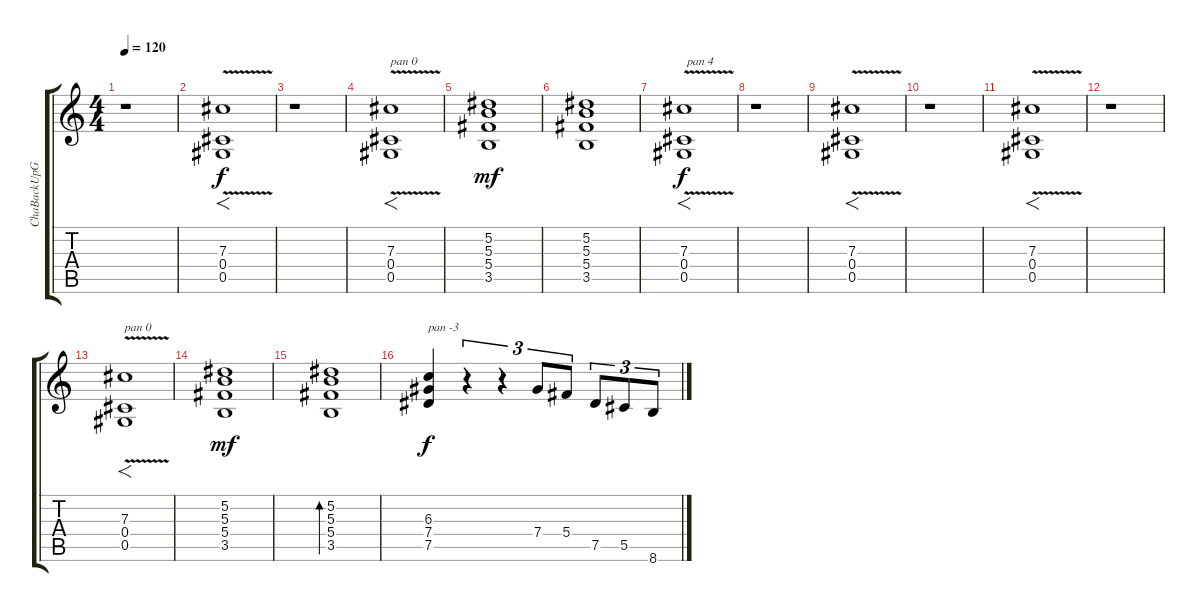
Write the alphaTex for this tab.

\track ("ChaBackUpGuitar" "ChaBackUpG") {instrument acousticguitarsteel}
\staff {score tabs}
\tuning (Eb4 Bb3 Gb3 Db3 Ab2 Eb2) {hide}
\ts (4 4)
\tempo 120
\clef g2
\ks c
r.1{dy f} |
(7.3{v} 0.4 0.5).1{f balance 12} |
r.1 |
(7.3{v} 0.4 0.5).1{f txt "pan 0" balance 8} |
(5.2 5.3 5.4 3.5).1{dy mf} |
(5.2 5.3 5.4 3.5).1 |
(7.3{v} 0.4 0.5).1{f txt " pan 4" dy f balance 12} |
r.1 |
(7.3{v} 0.4 0.5).1{f balance 4} |
r.1 |
(7.3{v} 0.4 0.5).1{f balance 12} |
r.1 |
(7.3{v} 0.4 0.5).1{f txt "pan 0" balance 8} |
(5.2 5.3 5.4 3.5).1{dy mf} |
(5.2 5.3 5.4 3.5).1{bd 480} |
(6.3 7.4 7.5).4{txt "pan -3" dy f balance 5} r.4{tu (3 2)} r.4{tu (3 2)} 7.4.8{tu (3 2)} 5.4.8{tu (3 2)} 7.5.8{tu (3 2)} 5.5.8{tu (3 2)} 8.6.8{tu (3 2)}
